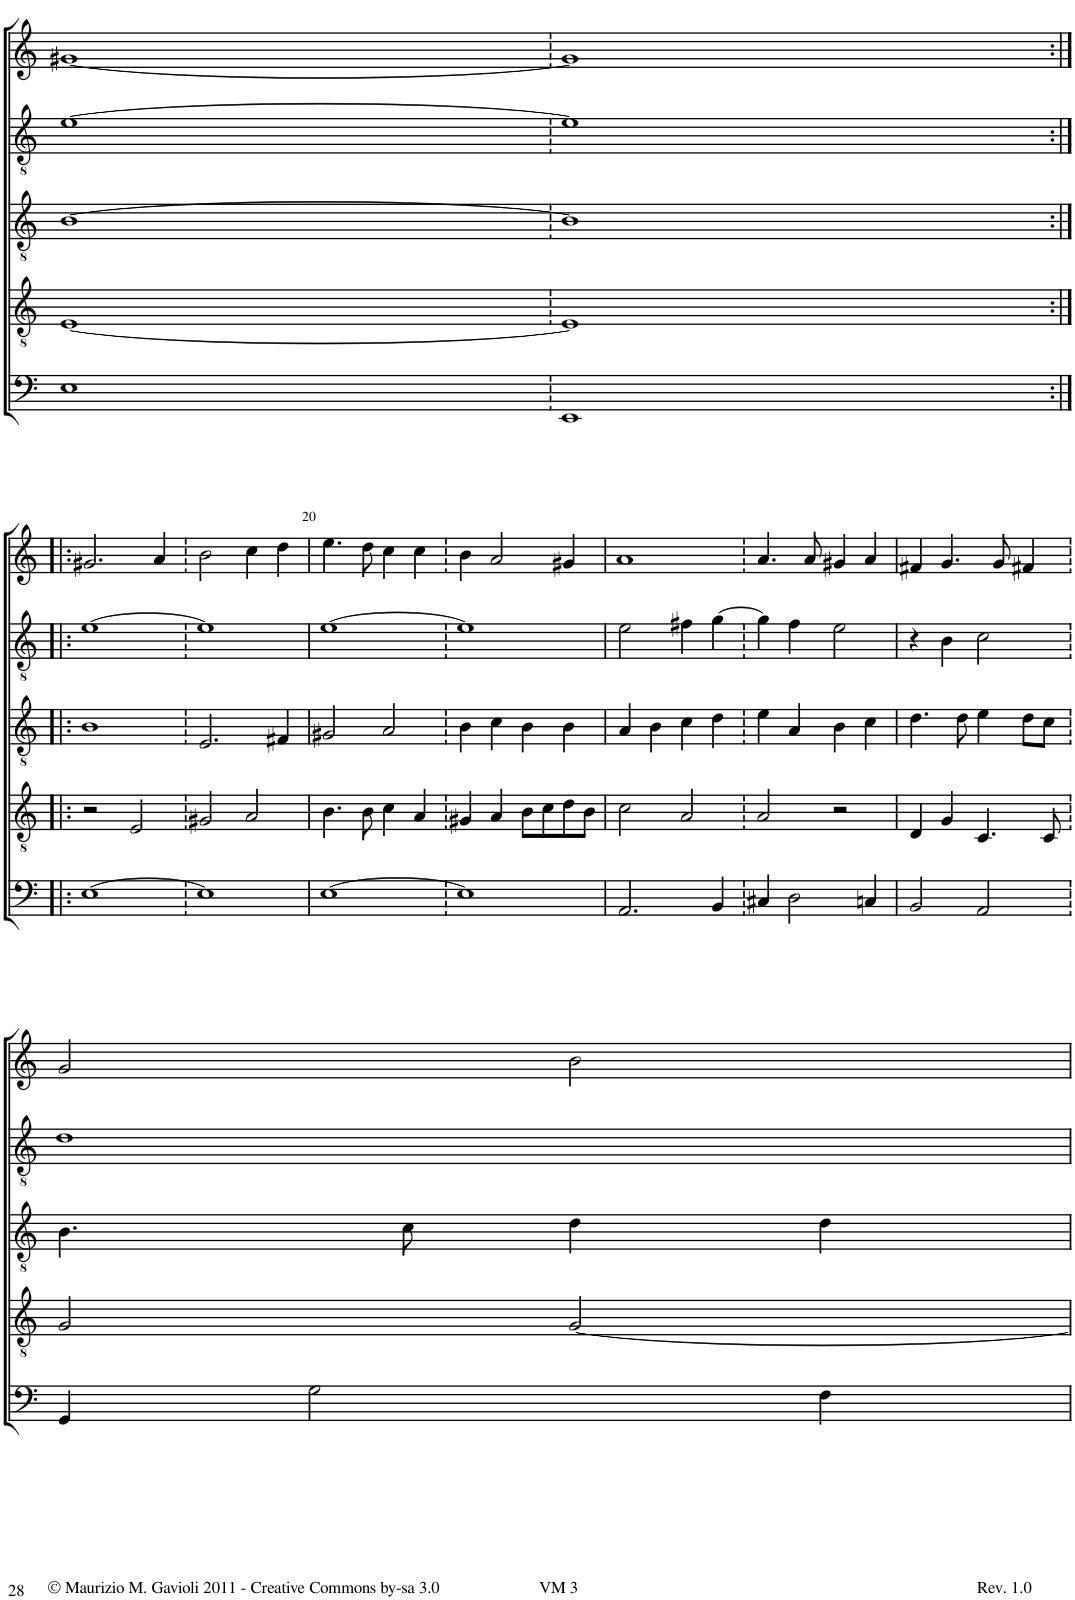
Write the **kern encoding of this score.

**kern	**kern	**kern	**kern	**kern
*part5	*part4	*part3	*part2	*part1
*staff5	*staff4	*staff3	*staff2	*staff1
*I"Bassus	*I"Quintus	*I"Tenor	*I"Altus	*I"Cantus
!!LO:PB:g=z
*clefF4	*clefGv2	*clefGv2	*clefGv2	*clefG2
*k[]	*k[]	*k[]	*k[]	*k[]
*M2/2	*M2/2	*M2/2	*M2/2	*M2/2
=18	=18	=18	=18	=18
1E	[1E	[1B	[1e	[1g#X
=18X139	=18X139	=18X139	=18X139	=18X139
1EE	1E]	1B]	1e]	1g#]
!!LO:LB:g=z
=19:|!|:	=19:|!|:	=19:|!|:	=19:|!|:	=19:|!|:
[1E	2r	1B	[1e	2.g#X/
.	2E/	.	.	.
.	.	.	.	4a/
=19X140	=19X140	=19X140	=19X140	=19X140
1E]	2G#X/	2.E/	1e]	2b\
.	2A/	.	.	4cc\
.	.	4F#X/	.	4dd\
=20	=20	=20	=20	=20
[1E	4.B\	2G#X/	[1e	4.ee\
.	8B\	.	.	8dd\
.	4c\	2A/	.	4cc\
.	4A/	.	.	4cc\
=20X141	=20X141	=20X141	=20X141	=20X141
1E]	4G#X/	4B\	1e]	4b\
.	4A/	4c\	.	2a/
.	8B\L	4B\	.	.
.	8c\	.	.	.
.	8d\	4B\	.	4g#X/
.	8B\J	.	.	.
=21	=21	=21	=21	=21
2.AA/	2c\	4A/	2e\	1a
.	.	4B\	.	.
.	2A/	4c\	4f#X\	.
4BB/	.	4d\	[4g\	.
=21X142	=21X142	=21X142	=21X142	=21X142
4C#X/	2A/	4e\	4g\]	4.a/
2D\	.	4A/	4f\	.
.	.	.	.	8a/
.	2r	4B\	2e\	4g#X/
4Cn/	.	4c\	.	4a/
=22	=22	=22	=22	=22
2BB/	4D/	4.d\	4r	4f#X/
.	4G/	.	4B\	4.g/
.	.	8d\	.	.
2AA/	4.C/	4e\	2c\	.
.	.	.	.	8g/
.	.	8d\L	.	4f#X/
.	8C/	8c\J	.	.
!!LO:LB:g=z
=22X143	=22X143	=22X143	=22X143	=22X143
4GG/	2G/	4.B\	1d	2g/
2G\	.	.	.	.
.	.	8c\	.	.
.	[2G/	4d\	.	2b\
4F\	.	4d\	.	.
=	=	=	=	=
*-	*-	*-	*-	*-
